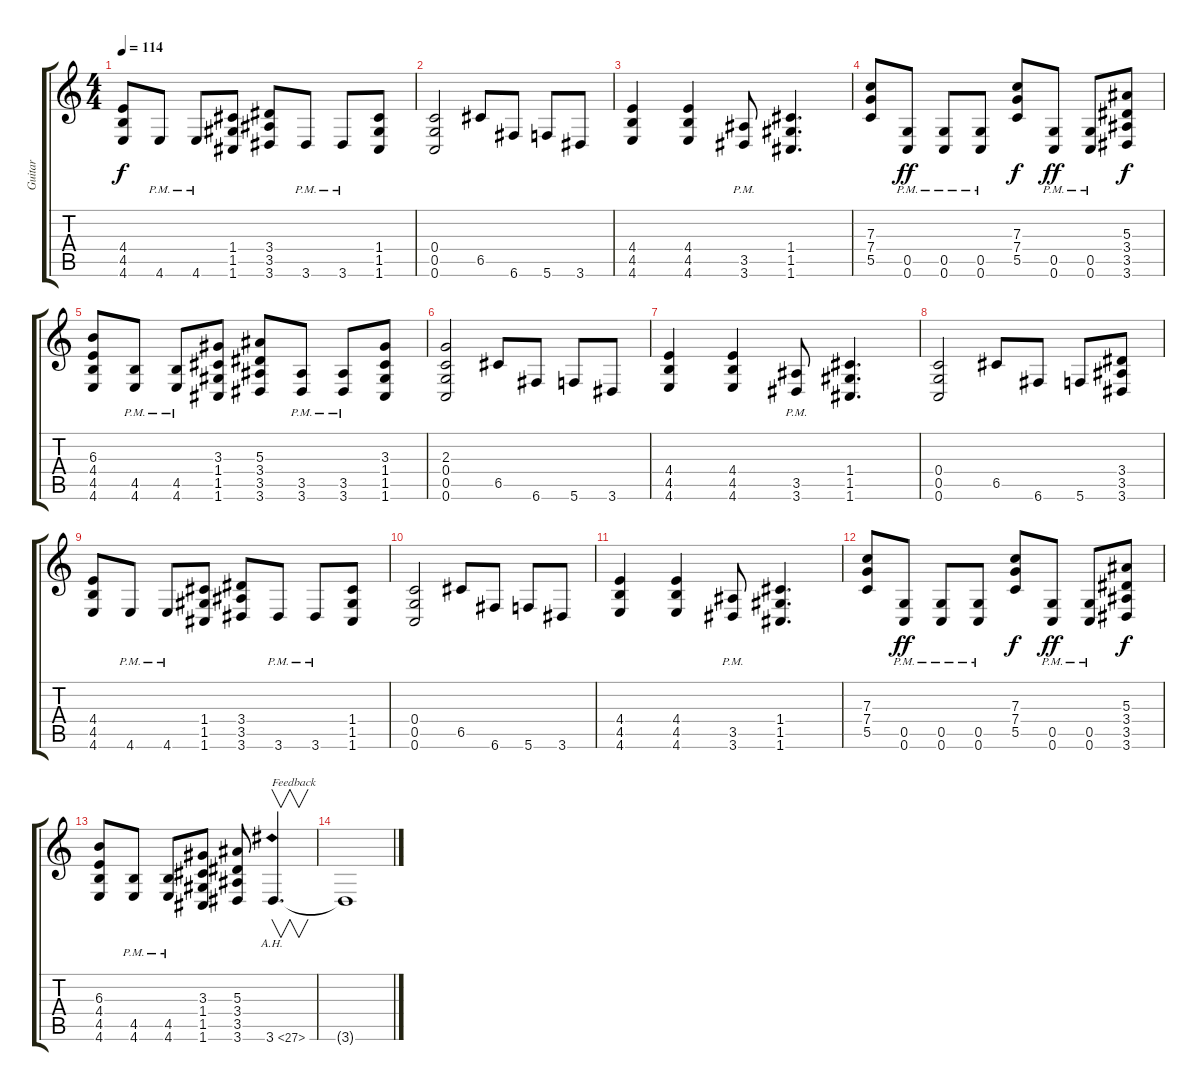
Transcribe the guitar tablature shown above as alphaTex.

\track ("Guitar" "Guitar") {instrument distortionguitar}
\staff {score tabs}
\tuning (D4 A3 F3 C3 G2 C2) {hide}
\ts (4 4)
\tempo 114
\clef g2
\ks c
(4.4 4.5 4.6).8{dy f} 4.6{pm}.8 4.6{pm}.8 (1.4 1.5 1.6).8 (3.4 3.5 3.6).8 3.6{pm}.8 3.6{pm}.8 (1.4 1.5 1.6).8 |
(0.4 0.5 0.6).2 6.5.8 6.6.8 5.6.8 3.6.8 |
(4.4 4.5 4.6).4 (4.4 4.5 4.6).4 (3.5{pm} 3.6{pm}).8 (1.4 1.5 1.6).4{d} |
(7.3 7.4 5.5).8 (0.5{pm} 0.6{pm}).8{dy ff} (0.5{pm} 0.6{pm}).8 (0.5{pm} 0.6{pm}).8 (7.3 7.4 5.5).8{dy f} (0.5{pm} 0.6{pm}).8{dy ff} (0.5{pm} 0.6{pm}).8 (5.3 3.4 3.5 3.6).8{dy f} |
(6.3 4.4 4.5 4.6).8 (4.5{pm} 4.6{pm}).8 (4.5{pm} 4.6{pm}).8 (3.3 1.4 1.5 1.6).8 (5.3 3.4 3.5 3.6).8 (3.5{pm} 3.6{pm}).8 (3.5{pm} 3.6{pm}).8 (3.3 1.4 1.5 1.6).8 |
(2.3 0.4 0.5 0.6).2 6.5.8 6.6.8 5.6.8 3.6.8 |
(4.4 4.5 4.6).4 (4.4 4.5 4.6).4 (3.5{pm} 3.6{pm}).8 (1.4 1.5 1.6).4{d} |
(0.4 0.5 0.6).2 6.5.8 6.6.8 5.6.8 (3.4 3.5 3.6).8 |
(4.4 4.5 4.6).8 4.6{pm}.8 4.6{pm}.8 (1.4 1.5 1.6).8 (3.4 3.5 3.6).8 3.6{pm}.8 3.6{pm}.8 (1.4 1.5 1.6).8 |
(0.4 0.5 0.6).2 6.5.8 6.6.8 5.6.8 3.6.8 |
(4.4 4.5 4.6).4 (4.4 4.5 4.6).4 (3.5{pm} 3.6{pm}).8 (1.4 1.5 1.6).4{d} |
(7.3 7.4 5.5).8 (0.5{pm} 0.6{pm}).8{dy ff} (0.5{pm} 0.6{pm}).8 (0.5{pm} 0.6{pm}).8 (7.3 7.4 5.5).8{dy f} (0.5{pm} 0.6{pm}).8{dy ff} (0.5{pm} 0.6{pm}).8 (5.3 3.4 3.5 3.6).8{dy f} |
(6.3 4.4 4.5 4.6).8 (4.5{pm} 4.6{pm}).8 (4.5{pm} 4.6{pm}).8 (3.3 1.4 1.5 1.6).8 (5.3 3.4 3.5 3.6).8 3.6{ah 24}.4{v d txt "Feedback"} |
3.6{t}.1
